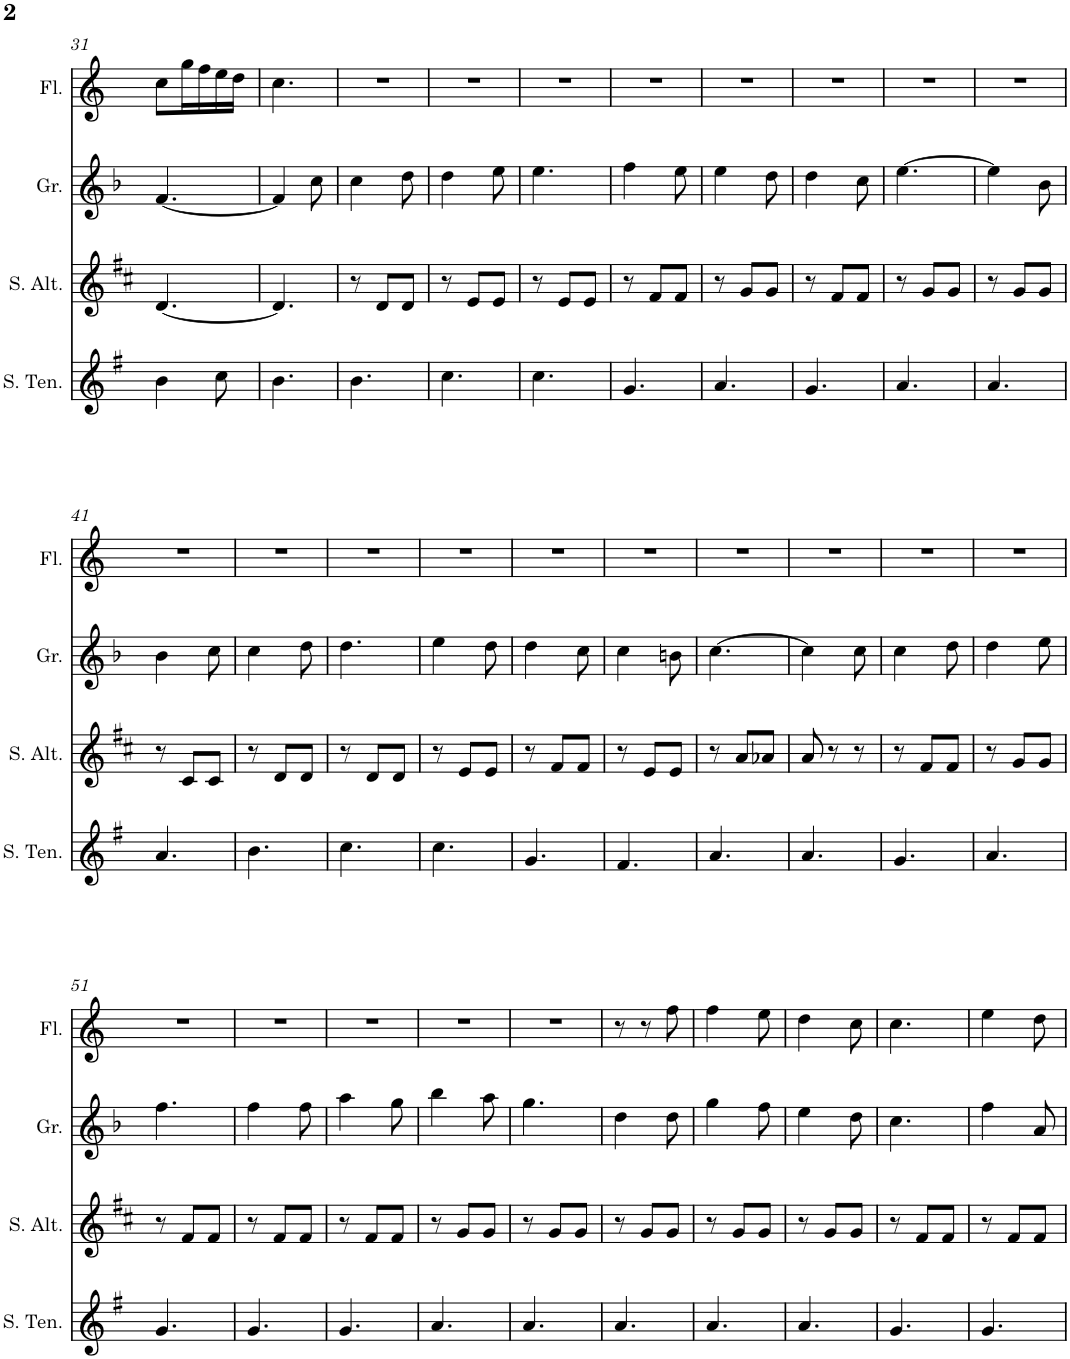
**kern	**kern	**kern	**kern
*part4	*part3	*part2	*part1
*staff4	*staff3	*staff2	*staff1
*I"Saxo Tenor	*I"Saxo Alt	*I"Gralla	*I"Flabiol
*I'S. Ten.	*I'S. Alt.	*I'Gr.	*I'Fl.
!!LO:PB:g=z
*clefG2	*clefG2	*clefG2	*clefG2
*Trd8c14	*Trd5c9	*	*Trd-7c-12
*k[f#]	*k[f#c#]	*k[b-]	*k[]
*M3/8	*M3/8	*M3/8	*M3/8
=31	=31	=31	=31
4b\	[4.d/	[4.f/	8cc\L
.	.	.	16gg\L
.	.	.	16ff\
8cc\	.	.	16ee\
.	.	.	16dd\JJ
=32	=32	=32	=32
4.b\	4.d/]	4f/]	4.cc\
.	.	8cc\	.
=33	=33	=33	=33
4.b\	8r	4cc\	4.r
.	8d/L	.	.
.	8d/J	8dd\	.
=34	=34	=34	=34
4.cc\	8r	4dd\	4.r
.	8e/L	.	.
.	8e/J	8ee\	.
=35	=35	=35	=35
4.cc\	8r	4.ee\	4.r
.	8e/L	.	.
.	8e/J	.	.
=36	=36	=36	=36
4.g/	8r	4ff\	4.r
.	8f#/L	.	.
.	8f#/J	8ee\	.
=37	=37	=37	=37
4.a/	8r	4ee\	4.r
.	8g/L	.	.
.	8g/J	8dd\	.
=38	=38	=38	=38
4.g/	8r	4dd\	4.r
.	8f#/L	.	.
.	8f#/J	8cc\	.
=39	=39	=39	=39
4.a/	8r	[4.ee\	4.r
.	8g/L	.	.
.	8g/J	.	.
=40	=40	=40	=40
4.a/	8r	4ee\]	4.r
.	8g/L	.	.
.	8g/J	8b-\	.
!!LO:LB:g=z
=41	=41	=41	=41
4.a/	8r	4b-\	4.r
.	8c#/L	.	.
.	8c#/J	8cc\	.
=42	=42	=42	=42
4.b\	8r	4cc\	4.r
.	8d/L	.	.
.	8d/J	8dd\	.
=43	=43	=43	=43
4.cc\	8r	4.dd\	4.r
.	8d/L	.	.
.	8d/J	.	.
=44	=44	=44	=44
4.cc\	8r	4ee\	4.r
.	8e/L	.	.
.	8e/J	8dd\	.
=45	=45	=45	=45
4.g/	8r	4dd\	4.r
.	8f#/L	.	.
.	8f#/J	8cc\	.
=46	=46	=46	=46
4.f#/	8r	4cc\	4.r
.	8e/L	.	.
.	8e/J	8bn\	.
=47	=47	=47	=47
4.a/	8r	[4.cc\	4.r
.	8a/L	.	.
.	8a-X/J	.	.
=48	=48	=48	=48
4.a/	8a/	4cc\]	4.r
.	8r	.	.
.	8r	8cc\	.
=49	=49	=49	=49
4.g/	8r	4cc\	4.r
.	8f#/L	.	.
.	8f#/J	8dd\	.
=50	=50	=50	=50
4.a/	8r	4dd\	4.r
.	8g/L	.	.
.	8g/J	8ee\	.
!!LO:LB:g=z
=51	=51	=51	=51
4.g/	8r	4.ff\	4.r
.	8f#/L	.	.
.	8f#/J	.	.
=52	=52	=52	=52
4.g/	8r	4ff\	4.r
.	8f#/L	.	.
.	8f#/J	8ff\	.
=53	=53	=53	=53
4.g/	8r	4aa\	4.r
.	8f#/L	.	.
.	8f#/J	8gg\	.
=54	=54	=54	=54
4.a/	8r	4bb-\	4.r
.	8g/L	.	.
.	8g/J	8aa\	.
=55	=55	=55	=55
4.a/	8r	4.gg\	4.r
.	8g/L	.	.
.	8g/J	.	.
=56	=56	=56	=56
4.a/	8r	4dd\	8r
.	8g/L	.	8r
.	8g/J	8dd\	8ff\
=57	=57	=57	=57
4.a/	8r	4gg\	4ff\
.	8g/L	.	.
.	8g/J	8ff\	8ee\
=58	=58	=58	=58
4.a/	8r	4ee\	4dd\
.	8g/L	.	.
.	8g/J	8dd\	8cc\
=59	=59	=59	=59
4.g/	8r	4.cc\	4.cc\
.	8f#/L	.	.
.	8f#/J	.	.
=60	=60	=60	=60
4.g/	8r	4ff\	4ee\
.	8f#/L	.	.
.	8f#/J	8a/	8dd\
=	=	=	=
*-	*-	*-	*-
